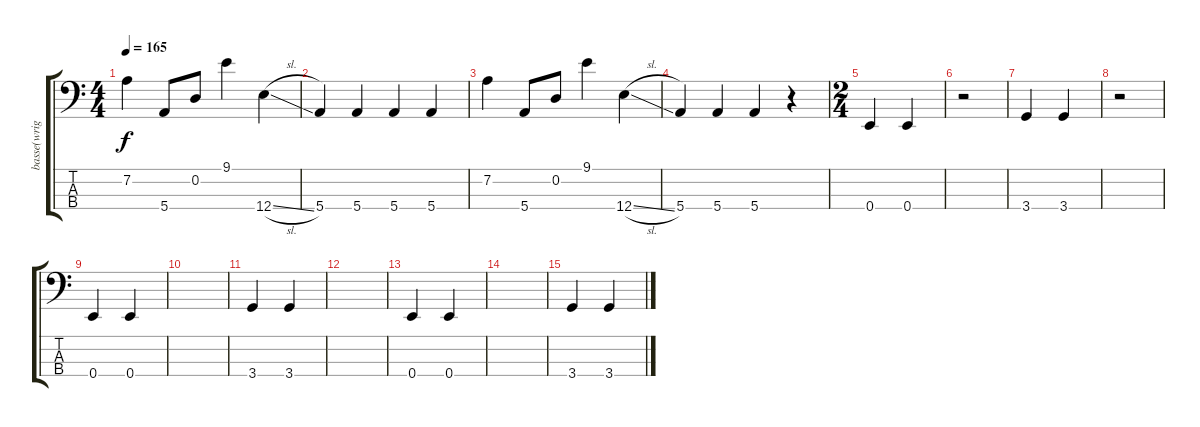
\track ("basse(wright)" "basse(wrig") {instrument electricbassfinger}
\staff {score tabs}
\tuning (G2 D2 A1 E1) {hide}
\ts (4 4)
\tempo 165
\clef f4
\ks c
7.2.4{dy f} 5.4.8 0.2.8 9.1.4 12.4{sl}.4 |
5.4.4 5.4.4 5.4.4 5.4.4 |
7.2.4 5.4.8 0.2.8 9.1.4 12.4{sl}.4 |
5.4.4 5.4.4 5.4.4 r.4 |
\ts (2 4)
0.4.4 0.4.4 |
r.2 |
3.4.4 3.4.4 |
r.2 |
0.4.4 0.4.4 |
|
3.4.4 3.4.4 |
|
0.4.4 0.4.4 |
|
3.4.4 3.4.4
